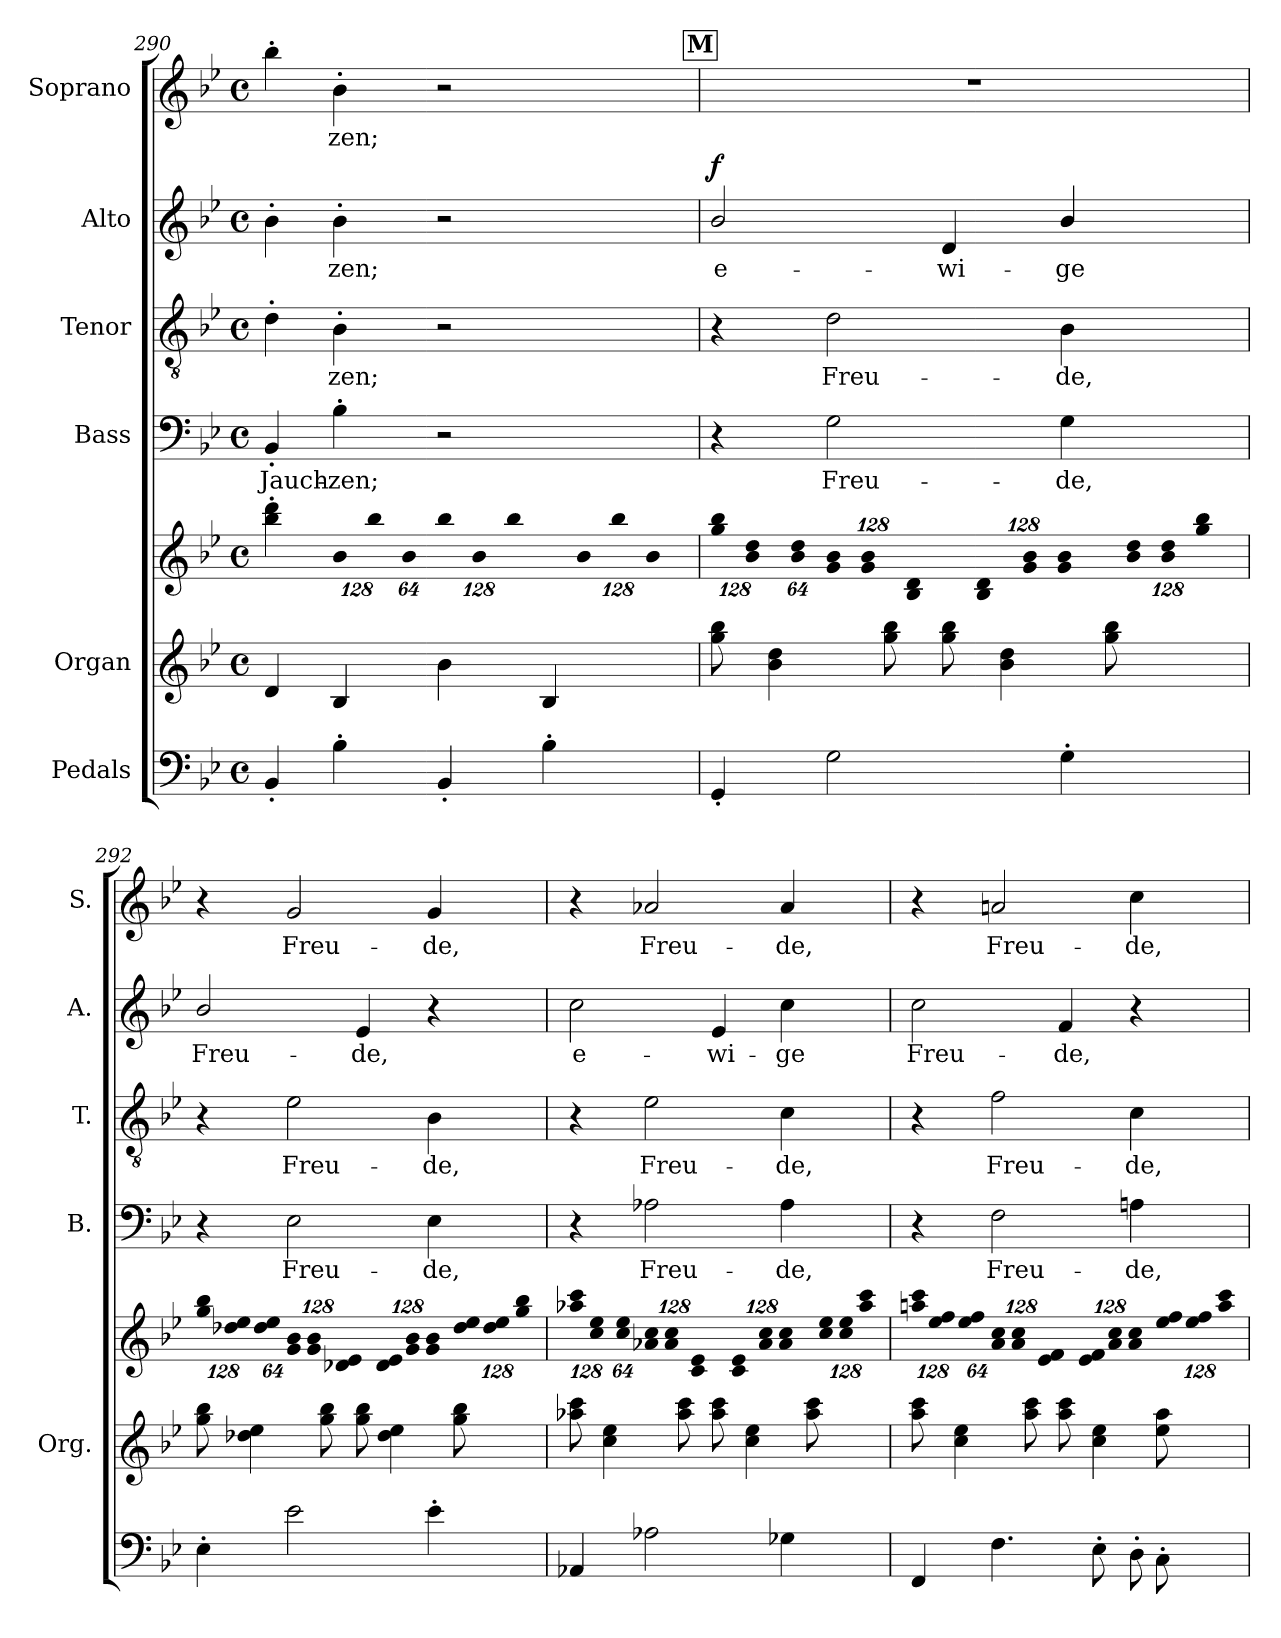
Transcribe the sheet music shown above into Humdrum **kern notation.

**kern	**kern	**kern	**kern	**text	**kern	**text	**kern	**text	**dynam	**kern	**text
*part6	*part5	*part5	*part4	*part4	*part3	*part3	*part2	*part2	*part2	*part1	*part1
*staff7	*staff6	*staff5	*staff4	*staff4	*staff3	*staff3	*staff2	*staff2	*staff2	*staff1	*staff1
*I"Pedals	*I"Organ	*	*I"Bass	*	*I"Tenor	*	*I"Alto	*	*	*I"Soprano	*
*	*I'Org.	*	*I'B.	*	*I'T.	*	*I'A.	*	*	*I'S.	*
*clefF4	*clefG2	*clefG2	*clefF4	*	*clefGv2	*	*clefG2	*	*	*clefG2	*
*	*	*	*	*	*ITrd7c12	*	*	*	*	*	*
*k[b-e-]	*k[b-e-]	*k[b-e-]	*k[b-e-]	*	*k[b-e-]	*	*k[b-e-]	*	*	*k[b-e-]	*
*B-:	*B-:	*B-:	*B-:	*	*B-:	*	*B-:	*	*	*B-:	*
*M4/4	*M4/4	*M4/4	*M4/4	*	*M4/4	*	*M4/4	*	*	*M4/4	*
*met(c)	*met(c)	*met(c)	*met(c)	*	*met(c)	*	*met(c)	*	*	*met(c)	*
=290	=290	=290	=290	=290	=290	=290	=290	=290	=290	=290	=290
!	!	!	!	!LO:LY:b:color=#000000	!	!	!	!	!	!	!
4BB-'i/	4di/	4bb-i\' 4dddi'	4BB-'i/	Jauch-	4D'i\	.	4b-'i\	.	.	4bb-'i\	.
*	*	*Xbrackettup	*	*	*	*	*	*	*	*	*
!	!	!LO:N:vis=8	!	!	!	!	!	!	!	!	!
!	!	!	!	!LO:LY:b:color=#000000	!	!	!	!	!	!	!
!	!	!	!	!	!	!LO:LY:b:color=#000000	!	!	!	!	!
!	!	!	!	!	!	!	!	!LO:LY:b:color=#000000	!	!	!
!	!	!	!	!	!	!	!	!	!	!	!LO:LY:b:color=#000000
4B-'i\	4B-i/	1024%85b-i\	4B-'i\	-zen;	4BB-'i\	-zen;	4b-'i\	-zen;	.	4b-'i\	-zen;
!	!	!LO:N:vis=8	!	!	!	!	!	!	!	!	!
.	.	1024%85bb-i\	.	.	.	.	.	.	.	.	.
!	!	!LO:N:vis=8	!	!	!	!	!	!	!	!	!
.	.	512%43b-i\	.	.	.	.	.	.	.	.	.
!	!	!LO:N:vis=8	!	!	!	!	!	!	!	!	!
4BB-'i/	4b-i\	1024%85bb-i\	2r	.	2r	.	2r	.	.	2r	.
!	!	!LO:N:vis=8	!	!	!	!	!	!	!	!	!
.	.	1024%85b-i\	.	.	.	.	.	.	.	.	.
!	!	!LO:N:vis=8	!	!	!	!	!	!	!	!	!
.	.	512%43bb-i\	.	.	.	.	.	.	.	.	.
!	!	!LO:N:vis=8	!	!	!	!	!	!	!	!	!
4B-'i\	4B-i/	1024%85b-i\	.	.	.	.	.	.	.	.	.
!	!	!LO:N:vis=8	!	!	!	!	!	!	!	!	!
.	.	1024%85bb-i\	.	.	.	.	.	.	.	.	.
!	!	!LO:N:vis=8	!	!	!	!	!	!	!	!	!
.	.	512%43b-i\	.	.	.	.	.	.	.	.	.
!!LO:REH:place=s1:B:color=#000000:enc=box:fs=17.1407:t=M
=291	=291	=291	=291	=291	=291	=291	=291	=291	=291	=291	=291
!	!	!LO:N:vis=8	!	!	!	!	!	!	!	!	!
!	!	!	!	!	!	!	!	!LO:LY:b:color=#000000	!	!	!
4GG'i/	8ggi\ 8bb-i	1024%85ggi\ 1024%85bb-i	4r	.	4r	.	2b-i/	e-	f	1r	.
!	!	!LO:N:vis=8	!	!	!	!	!	!	!	!	!
.	.	1024%85b-i\ 1024%85ddi	.	.	.	.	.	.	.	.	.
.	4b-i\ 4ddi	.	.	.	.	.	.	.	.	.	.
!	!	!LO:N:vis=8	!	!	!	!	!	!	!	!	!
.	.	512%43b-i\ 512%43ddi	.	.	.	.	.	.	.	.	.
!	!	!LO:N:vis=8	!	!	!	!	!	!	!	!	!
!	!	!	!	!LO:LY:b:color=#000000	!	!	!	!	!	!	!
!	!	!	!	!	!	!LO:LY:b:color=#000000	!	!	!	!	!
2Gi\	.	1024%85gi/ 1024%85b-i	2Gi\	Freu-	2Di\	Freu-	.	.	.	.	.
!	!	!LO:N:vis=8	!	!	!	!	!	!	!	!	!
.	.	1024%85gi/ 1024%85b-i	.	.	.	.	.	.	.	.	.
.	8ggi\ 8bb-i	.	.	.	.	.	.	.	.	.	.
!	!	!LO:N:vis=8	!	!	!	!	!	!	!	!	!
.	.	512%43B-i/ 512%43di	.	.	.	.	.	.	.	.	.
!	!	!LO:N:vis=8	!	!	!	!	!	!	!	!	!
!	!	!	!	!	!	!	!	!LO:LY:b:color=#000000	!	!	!
.	8ggi\ 8bb-i	1024%85B-i/ 1024%85di	.	.	.	.	4di/	-wi-	.	.	.
!	!	!LO:N:vis=8	!	!	!	!	!	!	!	!	!
.	.	1024%85gi/ 1024%85b-i	.	.	.	.	.	.	.	.	.
.	4b-i\ 4ddi	.	.	.	.	.	.	.	.	.	.
!	!	!LO:N:vis=8	!	!	!	!	!	!	!	!	!
.	.	512%43gi/ 512%43b-i	.	.	.	.	.	.	.	.	.
!	!	!LO:N:vis=8	!	!	!	!	!	!	!	!	!
!	!	!	!	!LO:LY:b:color=#000000	!	!	!	!	!	!	!
!	!	!	!	!	!	!LO:LY:b:color=#000000	!	!	!	!	!
!	!	!	!	!	!	!	!	!LO:LY:b:color=#000000	!	!	!
4G'i\	.	1024%85b-i\ 1024%85ddi	4Gi\	-de,	4BB-i\	-de,	4b-i/	-ge	.	.	.
!	!	!LO:N:vis=8	!	!	!	!	!	!	!	!	!
.	.	1024%85b-i\ 1024%85ddi	.	.	.	.	.	.	.	.	.
.	8ggi\ 8bb-i	.	.	.	.	.	.	.	.	.	.
!	!	!LO:N:vis=8	!	!	!	!	!	!	!	!	!
.	.	512%43ggi\ 512%43bb-i	.	.	.	.	.	.	.	.	.
!!LO:LB:g=z
=292	=292	=292	=292	=292	=292	=292	=292	=292	=292	=292	=292
!	!	!LO:N:vis=8	!	!	!	!	!	!	!	!	!
!	!	!	!	!	!	!	!	!LO:LY:b:color=#000000	!	!	!
4E-'i\	8ggi\ 8bb-i	1024%85ggi\ 1024%85bb-i	4r	.	4r	.	2b-i/	Freu-	.	4r	.
!	!	!LO:N:vis=8	!	!	!	!	!	!	!	!	!
.	.	1024%85dd-Xi\ 1024%85ee-i	.	.	.	.	.	.	.	.	.
.	4dd-Xi\ 4ee-i	.	.	.	.	.	.	.	.	.	.
!	!	!LO:N:vis=8	!	!	!	!	!	!	!	!	!
.	.	512%43dd-i\ 512%43ee-i	.	.	.	.	.	.	.	.	.
!	!	!LO:N:vis=8	!	!	!	!	!	!	!	!	!
!	!	!	!	!LO:LY:b:color=#000000	!	!	!	!	!	!	!
!	!	!	!	!	!	!LO:LY:b:color=#000000	!	!	!	!	!
!	!	!	!	!	!	!	!	!	!	!	!LO:LY:b:color=#000000
2e-i\	.	1024%85gi/ 1024%85b-i	2E-i\	Freu-	2E-i\	Freu-	.	.	.	2gi/	Freu-
!	!	!LO:N:vis=8	!	!	!	!	!	!	!	!	!
.	.	1024%85gi/ 1024%85b-i	.	.	.	.	.	.	.	.	.
.	8ggi\ 8bb-i	.	.	.	.	.	.	.	.	.	.
!	!	!LO:N:vis=8	!	!	!	!	!	!	!	!	!
.	.	512%43d-Xi/ 512%43e-i	.	.	.	.	.	.	.	.	.
!	!	!LO:N:vis=8	!	!	!	!	!	!	!	!	!
!	!	!	!	!	!	!	!	!LO:LY:b:color=#000000	!	!	!
.	8ggi\ 8bb-i	1024%85d-i/ 1024%85e-i	.	.	.	.	4e-i/	-de,	.	.	.
!	!	!LO:N:vis=8	!	!	!	!	!	!	!	!	!
.	.	1024%85gi/ 1024%85b-i	.	.	.	.	.	.	.	.	.
.	4dd-i\ 4ee-i	.	.	.	.	.	.	.	.	.	.
!	!	!LO:N:vis=8	!	!	!	!	!	!	!	!	!
.	.	512%43gi/ 512%43b-i	.	.	.	.	.	.	.	.	.
!	!	!LO:N:vis=8	!	!	!	!	!	!	!	!	!
!	!	!	!	!LO:LY:b:color=#000000	!	!	!	!	!	!	!
!	!	!	!	!	!	!LO:LY:b:color=#000000	!	!	!	!	!
!	!	!	!	!	!	!	!	!	!	!	!LO:LY:b:color=#000000
4e-'i\	.	1024%85dd-i\ 1024%85ee-i	4E-i\	-de,	4BB-i\	-de,	4r	.	.	4gi/	-de,
!	!	!LO:N:vis=8	!	!	!	!	!	!	!	!	!
.	.	1024%85dd-i\ 1024%85ee-i	.	.	.	.	.	.	.	.	.
.	8ggi\ 8bb-i	.	.	.	.	.	.	.	.	.	.
!	!	!LO:N:vis=8	!	!	!	!	!	!	!	!	!
.	.	512%43ggi\ 512%43bb-i	.	.	.	.	.	.	.	.	.
=293	=293	=293	=293	=293	=293	=293	=293	=293	=293	=293	=293
!	!	!LO:N:vis=8	!	!	!	!	!	!	!	!	!
!	!	!	!	!	!	!	!	!LO:LY:b:color=#000000	!	!	!
4AA-Xi/	8aa-Xi\ 8ccci	1024%85aa-Xi\ 1024%85ccci	4r	.	4r	.	2cci\	e-	.	4r	.
!	!	!LO:N:vis=8	!	!	!	!	!	!	!	!	!
.	.	1024%85cci\ 1024%85ee-i	.	.	.	.	.	.	.	.	.
.	4cci\ 4ee-i	.	.	.	.	.	.	.	.	.	.
!	!	!LO:N:vis=8	!	!	!	!	!	!	!	!	!
.	.	512%43cci\ 512%43ee-i	.	.	.	.	.	.	.	.	.
!	!	!LO:N:vis=8	!	!	!	!	!	!	!	!	!
!	!	!	!	!LO:LY:b:color=#000000	!	!	!	!	!	!	!
!	!	!	!	!	!	!LO:LY:b:color=#000000	!	!	!	!	!
!	!	!	!	!	!	!	!	!	!	!	!LO:LY:b:color=#000000
2A-Xi\	.	1024%85a-Xi/ 1024%85cci	2A-Xi\	Freu-	2E-i\	Freu-	.	.	.	2a-Xi/	Freu-
!	!	!LO:N:vis=8	!	!	!	!	!	!	!	!	!
.	.	1024%85a-i/ 1024%85cci	.	.	.	.	.	.	.	.	.
.	8aa-i\ 8ccci	.	.	.	.	.	.	.	.	.	.
!	!	!LO:N:vis=8	!	!	!	!	!	!	!	!	!
.	.	512%43ci/ 512%43e-i	.	.	.	.	.	.	.	.	.
!	!	!LO:N:vis=8	!	!	!	!	!	!	!	!	!
!	!	!	!	!	!	!	!	!LO:LY:b:color=#000000	!	!	!
.	8aa-i\ 8ccci	1024%85ci/ 1024%85e-i	.	.	.	.	4e-i/	-wi-	.	.	.
!	!	!LO:N:vis=8	!	!	!	!	!	!	!	!	!
.	.	1024%85a-i/ 1024%85cci	.	.	.	.	.	.	.	.	.
.	4cci\ 4ee-i	.	.	.	.	.	.	.	.	.	.
!	!	!LO:N:vis=8	!	!	!	!	!	!	!	!	!
.	.	512%43a-i/ 512%43cci	.	.	.	.	.	.	.	.	.
!	!	!LO:N:vis=8	!	!	!	!	!	!	!	!	!
!	!	!	!	!LO:LY:b:color=#000000	!	!	!	!	!	!	!
!	!	!	!	!	!	!LO:LY:b:color=#000000	!	!	!	!	!
!	!	!	!	!	!	!	!	!LO:LY:b:color=#000000	!	!	!
!	!	!	!	!	!	!	!	!	!	!	!LO:LY:b:color=#000000
4G-Xi\	.	1024%85cci\ 1024%85ee-i	4A-i\	-de,	4Ci\	-de,	4cci\	-ge	.	4a-i/	-de,
!	!	!LO:N:vis=8	!	!	!	!	!	!	!	!	!
.	.	1024%85cci\ 1024%85ee-i	.	.	.	.	.	.	.	.	.
.	8aa-i\ 8ccci	.	.	.	.	.	.	.	.	.	.
!	!	!LO:N:vis=8	!	!	!	!	!	!	!	!	!
.	.	512%43aa-i\ 512%43ccci	.	.	.	.	.	.	.	.	.
=294	=294	=294	=294	=294	=294	=294	=294	=294	=294	=294	=294
!	!	!LO:N:vis=8	!	!	!	!	!	!	!	!	!
!	!	!	!	!	!	!	!	!LO:LY:b:color=#000000	!	!	!
4FFi/	8aai\ 8ccci	1024%85aani\ 1024%85ccci	4r	.	4r	.	2cci\	Freu-	.	4r	.
!	!	!LO:N:vis=8	!	!	!	!	!	!	!	!	!
.	.	1024%85ee-i\ 1024%85ffi	.	.	.	.	.	.	.	.	.
.	4cci\ 4ee-i	.	.	.	.	.	.	.	.	.	.
!	!	!LO:N:vis=8	!	!	!	!	!	!	!	!	!
.	.	512%43ee-i\ 512%43ffi	.	.	.	.	.	.	.	.	.
!	!	!LO:N:vis=8	!	!	!	!	!	!	!	!	!
!	!	!	!	!LO:LY:b:color=#000000	!	!	!	!	!	!	!
!	!	!	!	!	!	!LO:LY:b:color=#000000	!	!	!	!	!
!	!	!	!	!	!	!	!	!	!	!	!LO:LY:b:color=#000000
4.Fi\	.	1024%85ai/ 1024%85cci	2Fi\	Freu-	2Fi\	Freu-	.	.	.	2ani/	Freu-
!	!	!LO:N:vis=8	!	!	!	!	!	!	!	!	!
.	.	1024%85ai/ 1024%85cci	.	.	.	.	.	.	.	.	.
.	8aai\ 8ccci	.	.	.	.	.	.	.	.	.	.
!	!	!LO:N:vis=8	!	!	!	!	!	!	!	!	!
.	.	512%43e-i/ 512%43fi	.	.	.	.	.	.	.	.	.
!	!	!LO:N:vis=8	!	!	!	!	!	!	!	!	!
!	!	!	!	!	!	!	!	!LO:LY:b:color=#000000	!	!	!
.	8aai\ 8ccci	1024%85e-i/ 1024%85fi	.	.	.	.	4fi/	-de,	.	.	.
!	!	!LO:N:vis=8	!	!	!	!	!	!	!	!	!
.	.	1024%85ai/ 1024%85cci	.	.	.	.	.	.	.	.	.
8E-'i\	4cci\ 4ee-i	.	.	.	.	.	.	.	.	.	.
!	!	!LO:N:vis=8	!	!	!	!	!	!	!	!	!
.	.	512%43ai/ 512%43cci	.	.	.	.	.	.	.	.	.
!	!	!LO:N:vis=8	!	!	!	!	!	!	!	!	!
!	!	!	!	!LO:LY:b:color=#000000	!	!	!	!	!	!	!
!	!	!	!	!	!	!LO:LY:b:color=#000000	!	!	!	!	!
!	!	!	!	!	!	!	!	!	!	!	!LO:LY:b:color=#000000
8D'i\	.	1024%85ee-i\ 1024%85ffi	4Ani\	-de,	4Ci\	-de,	4r	.	.	4cci\	-de,
!	!	!LO:N:vis=8	!	!	!	!	!	!	!	!	!
.	.	1024%85ee-i\ 1024%85ffi	.	.	.	.	.	.	.	.	.
8C'i\	8ee-i\ 8aai	.	.	.	.	.	.	.	.	.	.
!	!	!LO:N:vis=8	!	!	!	!	!	!	!	!	!
.	.	512%43aai\ 512%43ccci	.	.	.	.	.	.	.	.	.
=	=	=	=	=	=	=	=	=	=	=	=
*-	*-	*-	*-	*-	*-	*-	*-	*-	*-	*-	*-
